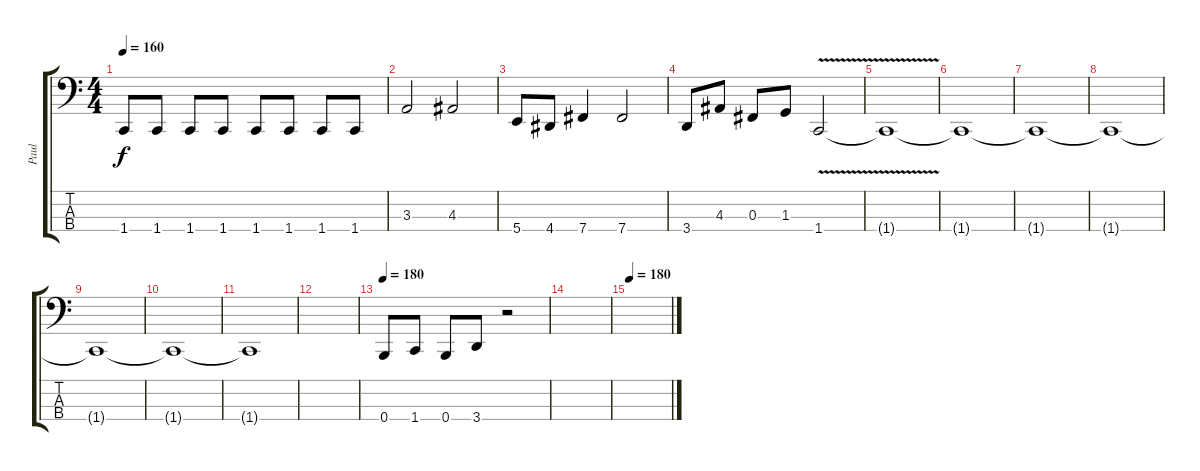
\track ("Paul" "Paul") {instrument electricbasspick}
\staff {score tabs}
\tuning (E2 B1 Gb1 B0) {hide}
\ts (4 4)
\tempo 160
\clef f4
\ks c
1.4.8{dy f} 1.4.8 1.4.8 1.4.8 1.4.8 1.4.8 1.4.8 1.4.8 |
3.3.2 4.3.2 |
5.4.8 4.4.8 7.4.4 7.4.2 |
3.4.8 4.3.8 0.3.8 1.3.8 1.4{v}.2 |
1.4{t}.1 |
1.4{t}.1 |
1.4{t}.1 |
1.4{t}.1 |
1.4{t}.1 |
1.4{t}.1 |
1.4{t}.1 |
|
\tempo 180
0.4.8 1.4.8 0.4.8 3.4.8 r.2 |
|
\tempo 180
